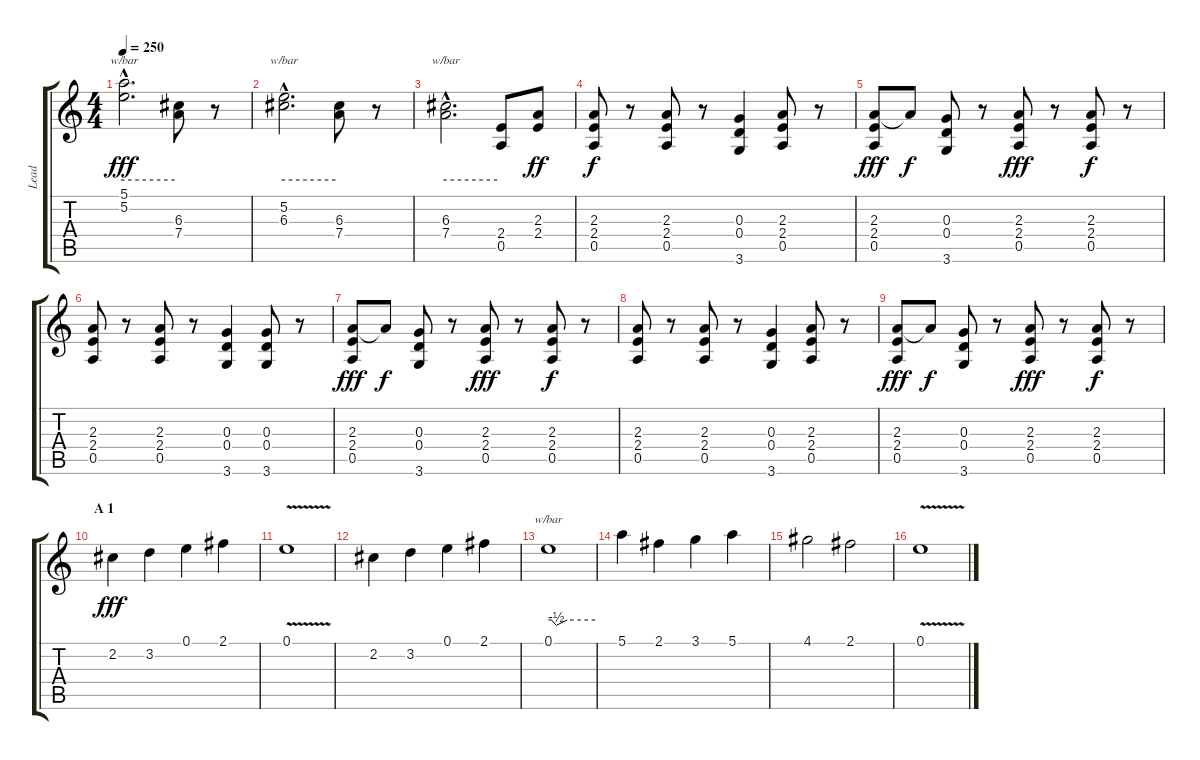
\track ("Lead" "Lead") {instrument acousticguitarnylon}
\staff {score tabs}
\tuning (E4 B3 G3 D3 A2 E2) {hide}
\ts (4 4)
\tempo 250
\clef g2
\ks c
(5.1{hac} 5.2{hac}).2{d tbe (hold default 0 0 60 0) dy fff instrument electricbassfinger} (6.3 7.4).8 r.8 |
(5.2{hac} 6.3{hac}).2{d tbe (hold default 0 0 60 0)} (6.3 7.4).8 r.8 |
(6.3{hac} 7.4{hac}).2{d tbe (hold default 0 0 60 0)} (2.4 0.5).8 (2.3 2.4).8{dy ff} |
(2.3 2.4 0.5).8{dy f} r.8 (2.3 2.4 0.5).8 r.8 (0.3 0.4 3.6).4 (2.3 2.4 0.5).8 r.8 |
(2.3 2.4 0.5).8{dy fff} 2.3{t}.8{dy f} (0.3 0.4 3.6).8 r.8 (2.3 2.4 0.5).8{dy fff} r.8 (2.3 2.4 0.5).8{dy f} r.8 |
(2.3 2.4 0.5).8 r.8 (2.3 2.4 0.5).8 r.8 (0.3 0.4 3.6).4 (0.3 0.4 3.6).8 r.8 |
(2.3 2.4 0.5).8{dy fff} 2.3{t}.8{dy f} (0.3 0.4 3.6).8 r.8 (2.3 2.4 0.5).8{dy fff} r.8 (2.3 2.4 0.5).8{dy f} r.8 |
(2.3 2.4 0.5).8 r.8 (2.3 2.4 0.5).8 r.8 (0.3 0.4 3.6).4 (2.3 2.4 0.5).8 r.8 |
(2.3 2.4 0.5).8{dy fff} 2.3{t}.8{dy f} (0.3 0.4 3.6).8 r.8 (2.3 2.4 0.5).8{dy fff} r.8 (2.3 2.4 0.5).8{dy f} r.8 |
\section ("" "A 1")
2.2.4{dy fff volume 16 instrument electricguitarjazz} 3.2.4 0.1.4 2.1.4 |
0.1{v}.1 |
2.2.4 3.2.4 0.1.4 2.1.4 |
0.1.1{tbe (custom default 0 0 4 0 10 -2 24 0 60 0)} |
5.1.4 2.1.4 3.1.4 5.1.4 |
4.1.2 2.1.2 |
0.1{v}.1
